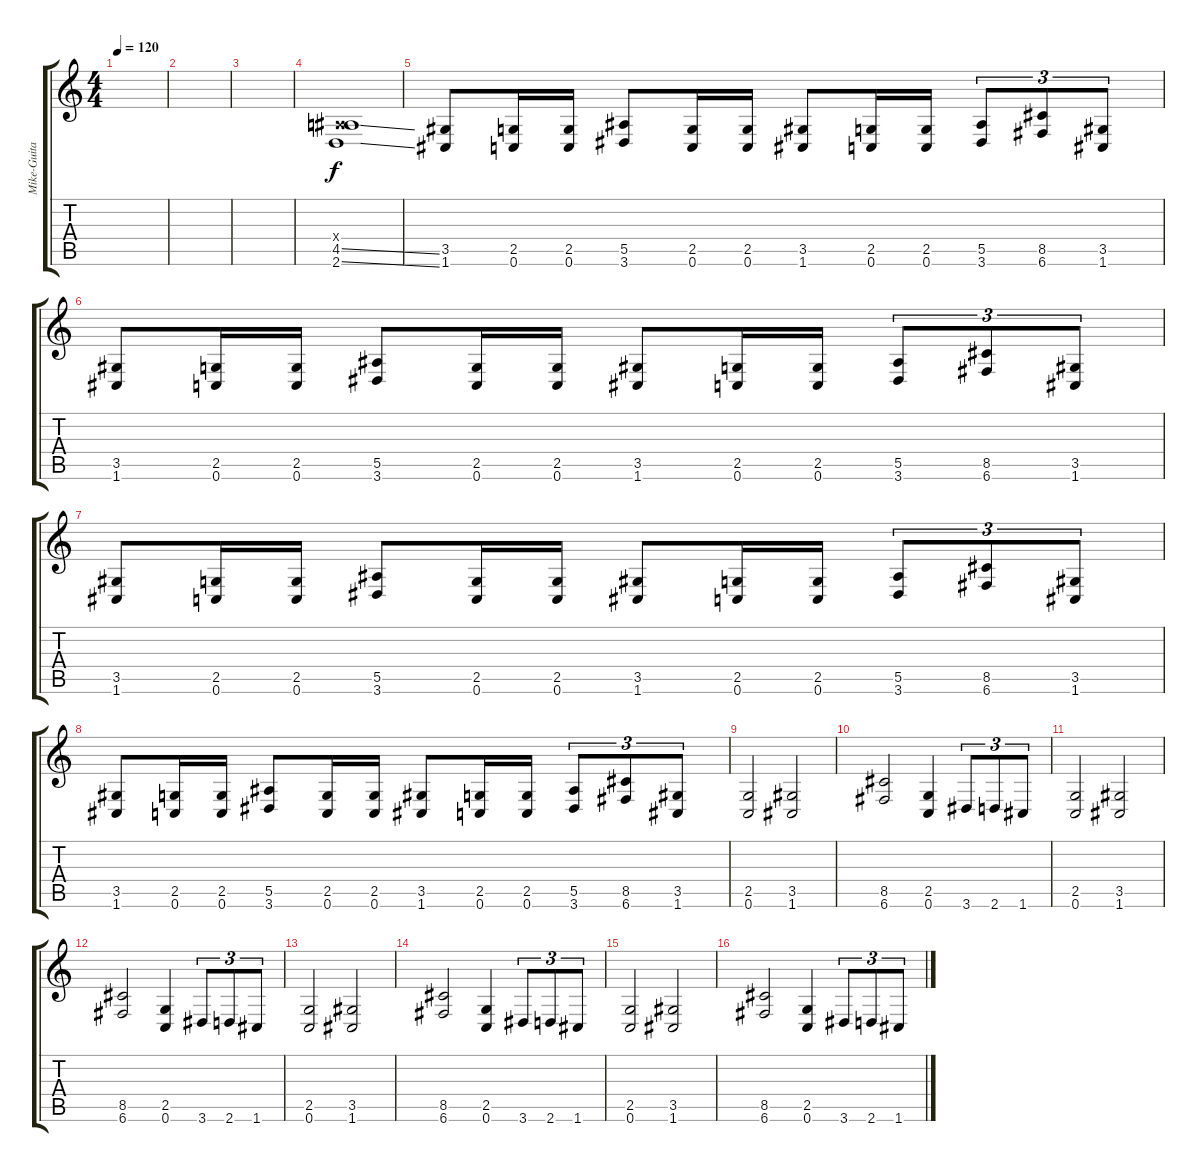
\track ("Mike-Guitar" "Mike-Guita") {instrument distortionguitar}
\staff {score tabs}
\tuning (C4 G3 Eb3 Bb2 F2 C2) {hide}
\ts (4 4)
\tempo 120
\clef g2
\ks c
|
|
|
(0.4{x} 4.5{ss} 2.6{ss}).1 |
(3.5 1.6).8 (2.5 0.6).16 (2.5 0.6).16 (5.5 3.6).8 (2.5 0.6).16 (2.5 0.6).16 (3.5 1.6).8 (2.5 0.6).16 (2.5 0.6).16 (5.5 3.6).8{tu (3 2)} (8.5 6.6).8{tu (3 2)} (3.5 1.6).8{tu (3 2)} |
(3.5 1.6).8 (2.5 0.6).16 (2.5 0.6).16 (5.5 3.6).8 (2.5 0.6).16 (2.5 0.6).16 (3.5 1.6).8 (2.5 0.6).16 (2.5 0.6).16 (5.5 3.6).8{tu (3 2)} (8.5 6.6).8{tu (3 2)} (3.5 1.6).8{tu (3 2)} |
(3.5 1.6).8 (2.5 0.6).16 (2.5 0.6).16 (5.5 3.6).8 (2.5 0.6).16 (2.5 0.6).16 (3.5 1.6).8 (2.5 0.6).16 (2.5 0.6).16 (5.5 3.6).8{tu (3 2)} (8.5 6.6).8{tu (3 2)} (3.5 1.6).8{tu (3 2)} |
(3.5 1.6).8 (2.5 0.6).16 (2.5 0.6).16 (5.5 3.6).8 (2.5 0.6).16 (2.5 0.6).16 (3.5 1.6).8 (2.5 0.6).16 (2.5 0.6).16 (5.5 3.6).8{tu (3 2)} (8.5 6.6).8{tu (3 2)} (3.5 1.6).8{tu (3 2)} |
(2.5 0.6).2 (3.5 1.6).2 |
(8.5 6.6).2 (2.5 0.6).4 3.6.8{tu (3 2)} 2.6.8{tu (3 2)} 1.6.8{tu (3 2)} |
(2.5 0.6).2 (3.5 1.6).2 |
(8.5 6.6).2 (2.5 0.6).4 3.6.8{tu (3 2)} 2.6.8{tu (3 2)} 1.6.8{tu (3 2)} |
(2.5 0.6).2 (3.5 1.6).2 |
(8.5 6.6).2 (2.5 0.6).4 3.6.8{tu (3 2)} 2.6.8{tu (3 2)} 1.6.8{tu (3 2)} |
(2.5 0.6).2 (3.5 1.6).2 |
(8.5 6.6).2 (2.5 0.6).4 3.6.8{tu (3 2)} 2.6.8{tu (3 2)} 1.6.8{tu (3 2)}
